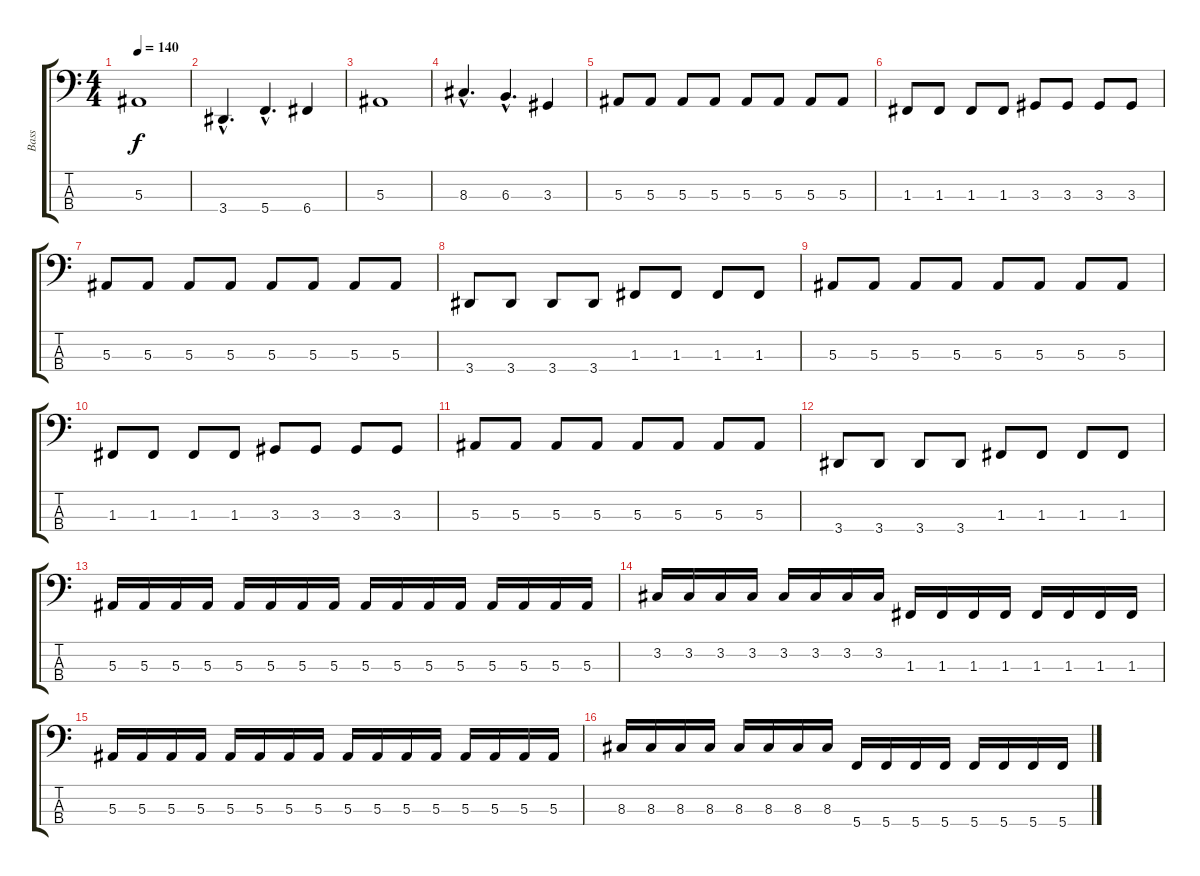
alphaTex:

\track ("Bass" "Bass") {instrument electricbassfinger}
\staff {score tabs}
\tuning (Eb2 Bb1 F1 C1) {hide}
\ts (4 4)
\tempo 140
\clef f4
\ks c
5.3.1{dy f} |
3.4{hac}.4{d} 5.4{hac}.4{d} 6.4.4 |
5.3.1 |
8.3{hac}.4{d} 6.3{hac}.4{d} 3.3.4 |
5.3.8 5.3.8 5.3.8 5.3.8 5.3.8 5.3.8 5.3.8 5.3.8 |
1.3.8 1.3.8 1.3.8 1.3.8 3.3.8 3.3.8 3.3.8 3.3.8 |
5.3.8 5.3.8 5.3.8 5.3.8 5.3.8 5.3.8 5.3.8 5.3.8 |
3.4.8 3.4.8 3.4.8 3.4.8 1.3.8 1.3.8 1.3.8 1.3.8 |
5.3.8 5.3.8 5.3.8 5.3.8 5.3.8 5.3.8 5.3.8 5.3.8 |
1.3.8 1.3.8 1.3.8 1.3.8 3.3.8 3.3.8 3.3.8 3.3.8 |
5.3.8 5.3.8 5.3.8 5.3.8 5.3.8 5.3.8 5.3.8 5.3.8 |
3.4.8 3.4.8 3.4.8 3.4.8 1.3.8 1.3.8 1.3.8 1.3.8 |
5.3.16 5.3.16 5.3.16 5.3.16 5.3.16 5.3.16 5.3.16 5.3.16 5.3.16 5.3.16 5.3.16 5.3.16 5.3.16 5.3.16 5.3.16 5.3.16 |
3.2.16 3.2.16 3.2.16 3.2.16 3.2.16 3.2.16 3.2.16 3.2.16 1.3.16 1.3.16 1.3.16 1.3.16 1.3.16 1.3.16 1.3.16 1.3.16 |
5.3.16 5.3.16 5.3.16 5.3.16 5.3.16 5.3.16 5.3.16 5.3.16 5.3.16 5.3.16 5.3.16 5.3.16 5.3.16 5.3.16 5.3.16 5.3.16 |
8.3.16 8.3.16 8.3.16 8.3.16 8.3.16 8.3.16 8.3.16 8.3.16 5.4.16 5.4.16 5.4.16 5.4.16 5.4.16 5.4.16 5.4.16 5.4.16
